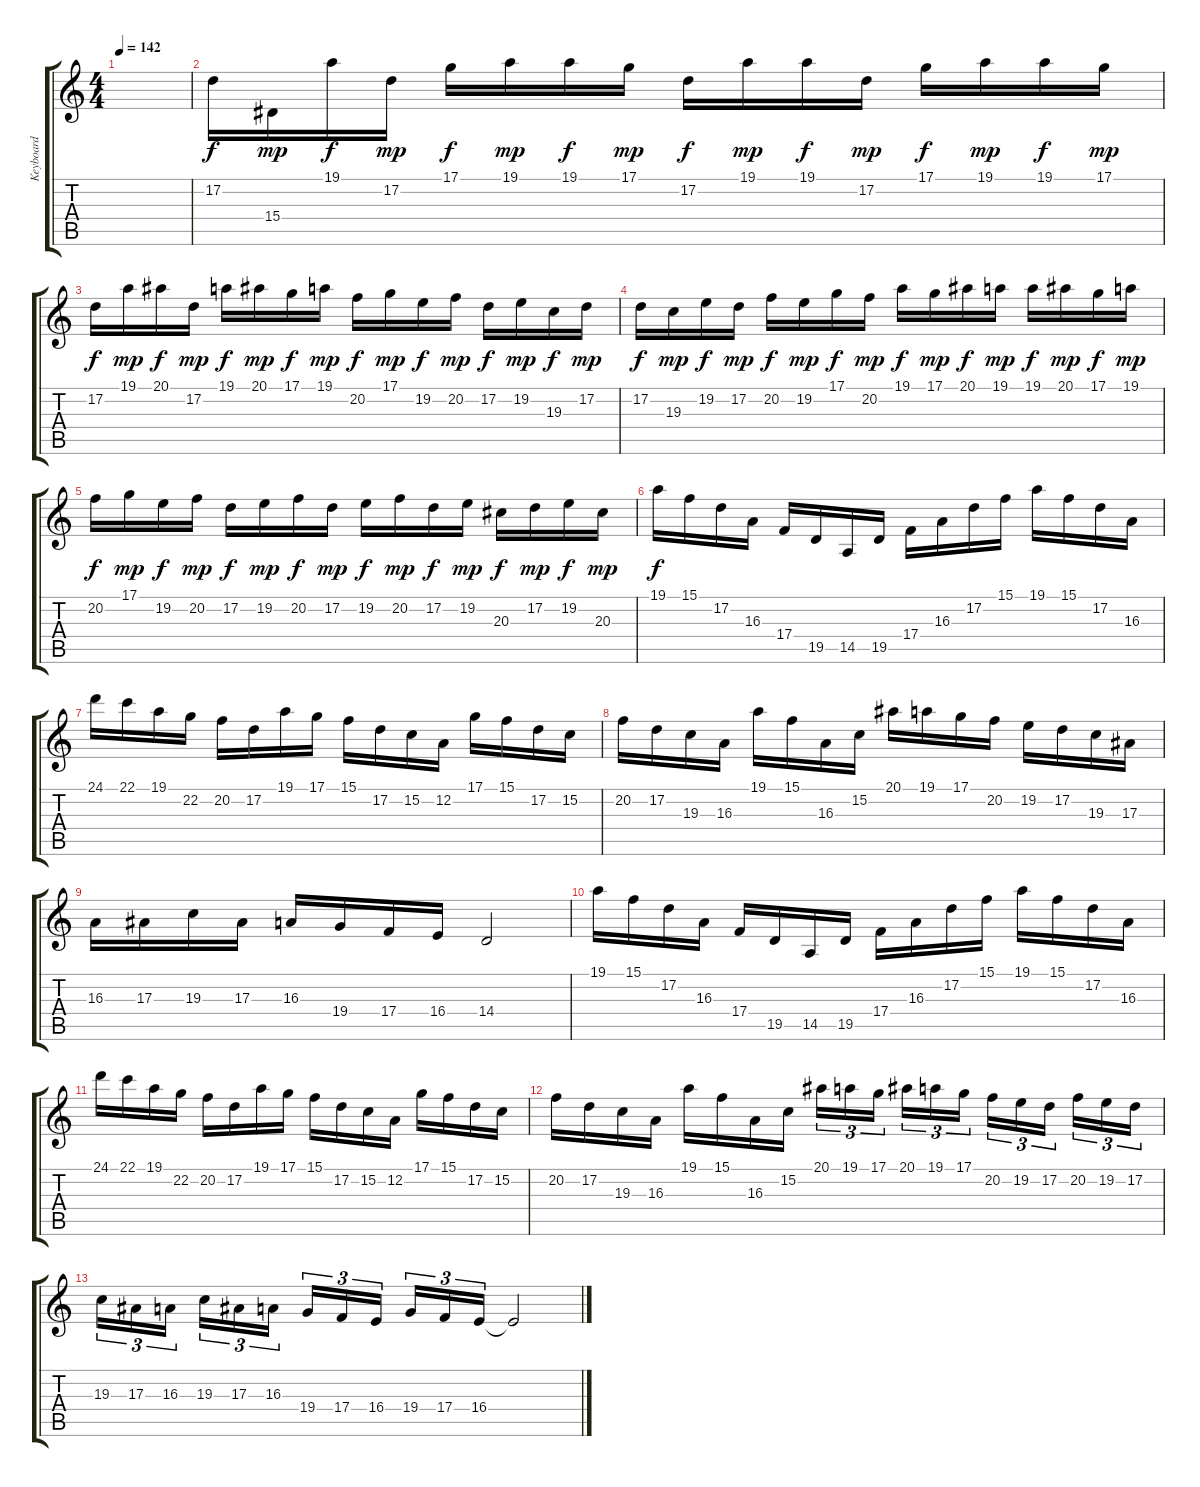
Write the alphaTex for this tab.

\track ("Keyboard" "Keyboard") {instrument stringensemble1}
\staff {score tabs}
\tuning (D4 A3 F3 C3 G2 D2) {hide}
\ts (4 4)
\tempo 142
\clef g2
\ks c
|
17.2.16 15.4.16{dy mp} 19.1.16{dy f} 17.2.16{dy mp} 17.1.16{dy f} 19.1.16{dy mp} 19.1.16{dy f} 17.1.16{dy mp} 17.2.16{dy f} 19.1.16{dy mp} 19.1.16{dy f} 17.2.16{dy mp} 17.1.16{dy f} 19.1.16{dy mp} 19.1.16{dy f} 17.1.16{dy mp} |
17.2.16{dy f} 19.1.16{dy mp} 20.1.16{dy f} 17.2.16{dy mp} 19.1.16{dy f} 20.1.16{dy mp} 17.1.16{dy f} 19.1.16{dy mp} 20.2.16{dy f} 17.1.16{dy mp} 19.2.16{dy f} 20.2.16{dy mp} 17.2.16{dy f} 19.2.16{dy mp} 19.3.16{dy f} 17.2.16{dy mp} |
17.2.16{dy f} 19.3.16{dy mp} 19.2.16{dy f} 17.2.16{dy mp} 20.2.16{dy f} 19.2.16{dy mp} 17.1.16{dy f} 20.2.16{dy mp} 19.1.16{dy f} 17.1.16{dy mp} 20.1.16{dy f} 19.1.16{dy mp} 19.1.16{dy f} 20.1.16{dy mp} 17.1.16{dy f} 19.1.16{dy mp} |
20.2.16{dy f} 17.1.16{dy mp} 19.2.16{dy f} 20.2.16{dy mp} 17.2.16{dy f} 19.2.16{dy mp} 20.2.16{dy f} 17.2.16{dy mp} 19.2.16{dy f} 20.2.16{dy mp} 17.2.16{dy f} 19.2.16{dy mp} 20.3.16{dy f} 17.2.16{dy mp} 19.2.16{dy f} 20.3.16{dy mp} |
19.1.16{dy f volume 16} 15.1.16 17.2.16 16.3.16 17.4.16 19.5.16 14.5.16 19.5.16 17.4.16 16.3.16 17.2.16 15.1.16 19.1.16 15.1.16 17.2.16 16.3.16 |
24.1.16 22.1.16 19.1.16 22.2.16 20.2.16 17.2.16 19.1.16 17.1.16 15.1.16 17.2.16 15.2.16 12.2.16 17.1.16 15.1.16 17.2.16 15.2.16 |
20.2.16 17.2.16 19.3.16 16.3.16 19.1.16 15.1.16 16.3.16 15.2.16 20.1.16 19.1.16 17.1.16 20.2.16 19.2.16 17.2.16 19.3.16 17.3.16 |
16.3.16 17.3.16 19.3.16 17.3.16 16.3.16 19.4.16 17.4.16 16.4.16 14.4.2 |
19.1.16 15.1.16 17.2.16 16.3.16 17.4.16 19.5.16 14.5.16 19.5.16 17.4.16 16.3.16 17.2.16 15.1.16 19.1.16 15.1.16 17.2.16 16.3.16 |
24.1.16 22.1.16 19.1.16 22.2.16 20.2.16 17.2.16 19.1.16 17.1.16 15.1.16 17.2.16 15.2.16 12.2.16 17.1.16 15.1.16 17.2.16 15.2.16 |
20.2.16 17.2.16 19.3.16 16.3.16 19.1.16 15.1.16 16.3.16 15.2.16 20.1.16{tu (3 2)} 19.1.16{tu (3 2)} 17.1.16{tu (3 2)} 20.1.16{tu (3 2)} 19.1.16{tu (3 2)} 17.1.16{tu (3 2)} 20.2.16{tu (3 2)} 19.2.16{tu (3 2)} 17.2.16{tu (3 2)} 20.2.16{tu (3 2)} 19.2.16{tu (3 2)} 17.2.16{tu (3 2)} |
19.3.16{tu (3 2)} 17.3.16{tu (3 2)} 16.3.16{tu (3 2)} 19.3.16{tu (3 2)} 17.3.16{tu (3 2)} 16.3.16{tu (3 2)} 19.4.16{tu (3 2)} 17.4.16{tu (3 2)} 16.4.16{tu (3 2)} 19.4.16{tu (3 2)} 17.4.16{tu (3 2)} 16.4.16{tu (3 2)} 16.4{t}.2
